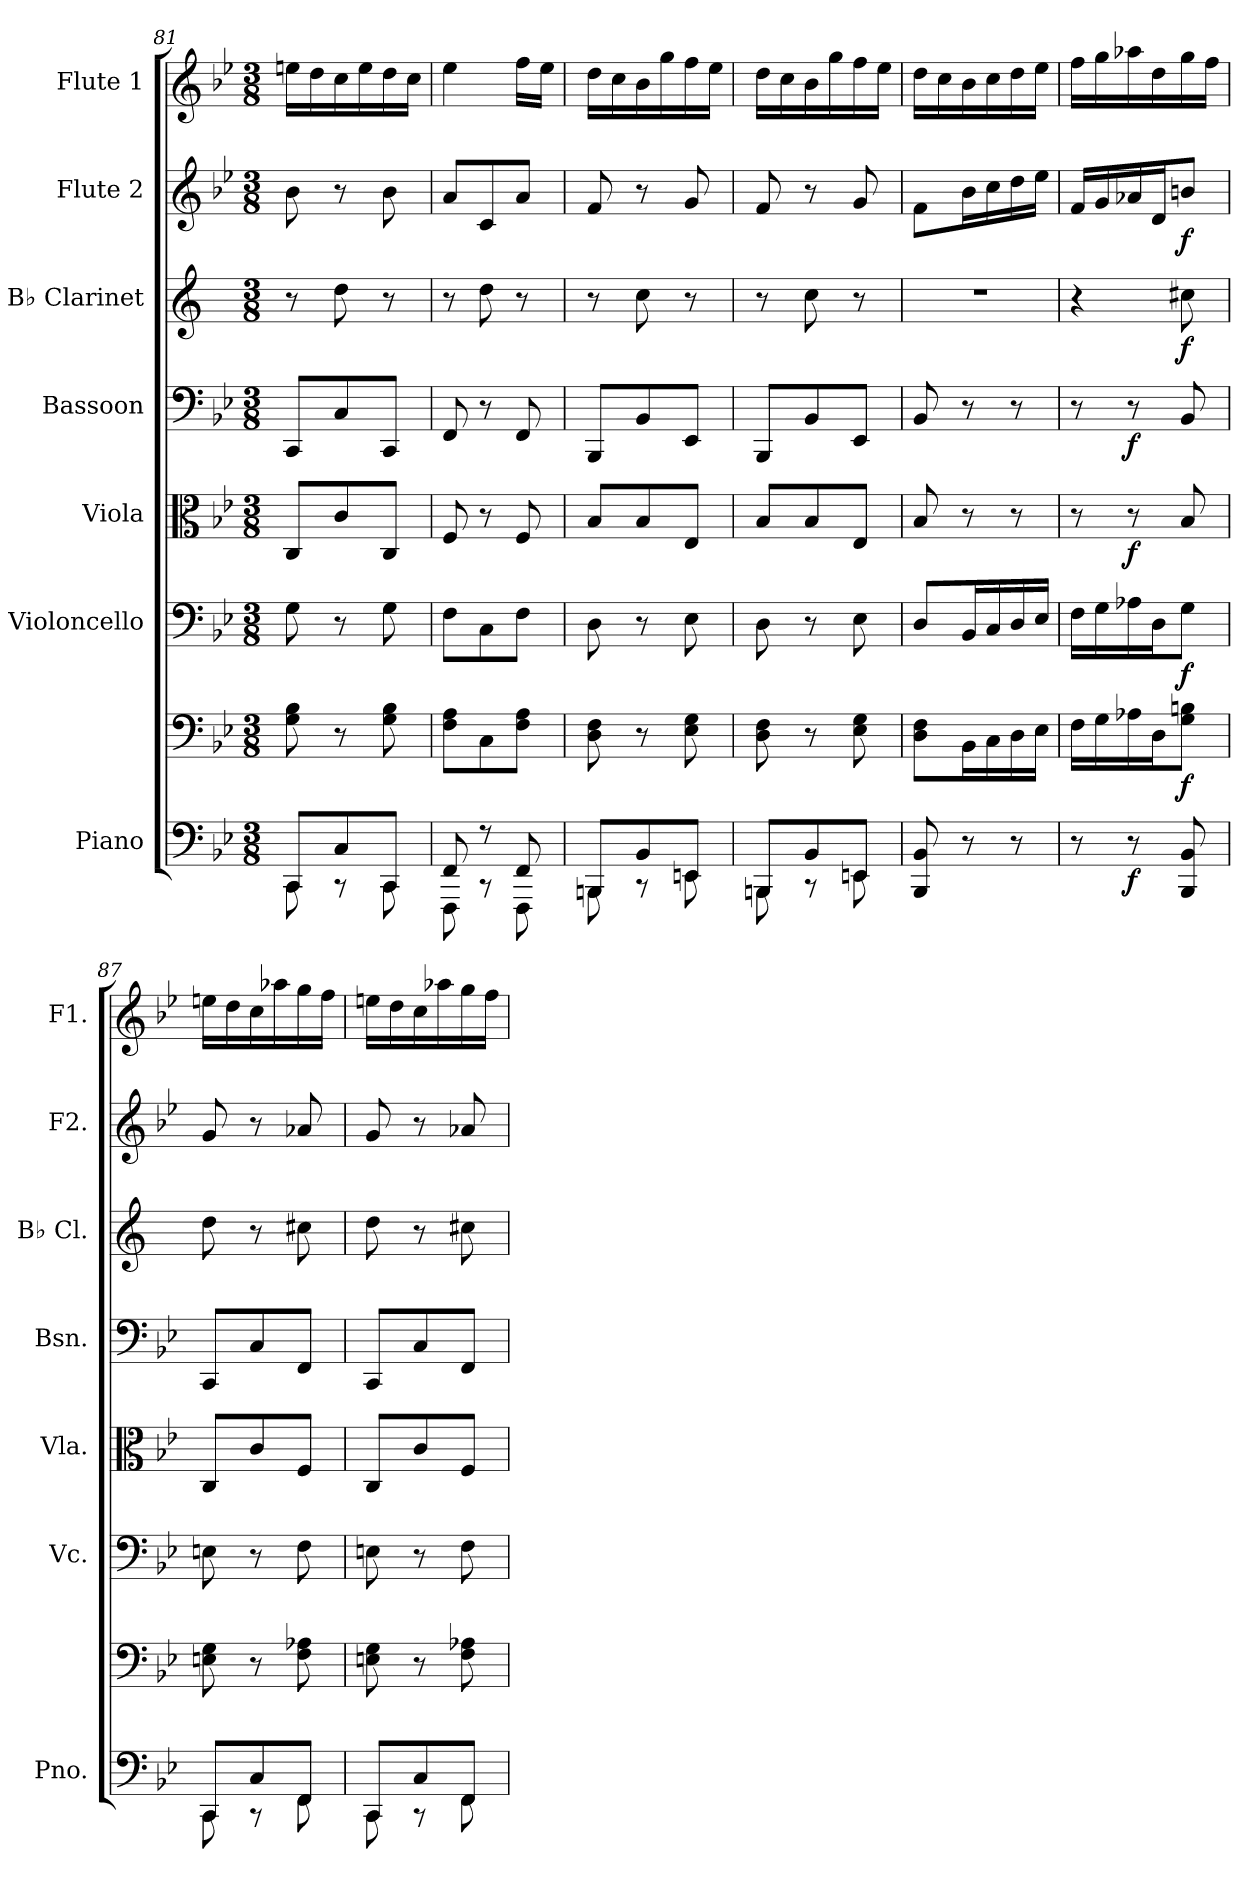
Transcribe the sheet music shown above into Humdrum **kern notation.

**kern	**kern	**dynam	**kern	**dynam	**kern	**dynam	**kern	**dynam	**kern	**dynam	**kern	**dynam	**kern
*part7	*part7	*part7	*part6	*part6	*part5	*part5	*part4	*part4	*part3	*part3	*part2	*part2	*part1
*staff8	*staff7	*staff7/8	*staff6	*staff6	*staff5	*staff5	*staff4	*staff4	*staff3	*staff3	*staff2	*staff2	*staff1
*I"Piano	*	*	*I"Violoncello	*	*I"Viola	*	*I"Bassoon	*	*I"B♭ Clarinet	*	*I"Flute 2	*	*I"Flute 1
*I'Pno.	*	*	*I'Vc.	*	*I'Vla.	*	*I'Bsn.	*	*I'B♭ Cl.	*	*I'F2.	*	*I'F1.
*clefF4	*clefF4	*	*clefF4	*	*clefC3	*	*clefF4	*	*clefG2	*	*clefG2	*	*clefG2
*	*	*	*	*	*	*	*	*	*ITrd1c2	*	*	*	*
*k[b-e-]	*k[b-e-]	*	*k[b-e-]	*	*k[b-e-]	*	*k[b-e-]	*	*k[b-e-]	*	*k[b-e-]	*	*k[b-e-]
*M3/8	*M3/8	*	*M3/8	*	*M3/8	*	*M3/8	*	*M3/8	*	*M3/8	*	*M3/8
=81	=81	=81	=81	=81	=81	=81	=81	=81	=81	=81	=81	=81	=81
*^	*	*	*	*	*	*	*	*	*	*	*	*	*
8CC/L	8CC\	8G\ 8B-\	.	8G\	.	8C/L	.	8CC/L	.	8r	.	8b-\	.	16een\LL
.	.	.	.	.	.	.	.	.	.	.	.	.	.	16dd\
8C/	8r	8r	.	8r	.	8c/	.	8C/	.	8cc\	.	8r	.	16cc\
.	.	.	.	.	.	.	.	.	.	.	.	.	.	16ee\
8CC/J	8CC\	8G\ 8B-\	.	8G\	.	8C/J	.	8CC/J	.	8r	.	8b-\	.	16dd\
.	.	.	.	.	.	.	.	.	.	.	.	.	.	16cc\JJ
=82	=82	=82	=82	=82	=82	=82	=82	=82	=82	=82	=82	=82	=82	=82
8FF/	8FFF\	8F\ 8A\L	.	8F\L	.	8F/	.	8FF/	.	8r	.	8a/L	.	4ee-\
8r	8r	8C\	.	8C\	.	8r	.	8r	.	8cc\	.	8c/	.	.
8FF/	8FFF\	8F\ 8A\J	.	8F\J	.	8F/	.	8FF/	.	8r	.	8a/J	.	16ff\LL
.	.	.	.	.	.	.	.	.	.	.	.	.	.	16ee-\JJ
!!LO:LB:g=z
=83	=83	=83	=83	=83	=83	=83	=83	=83	=83	=83	=83	=83	=83	=83
8BBB-/L	8BBBn\	8D\ 8F\	.	8D\	.	8B-/L	.	8BBB-/L	.	8r	.	8f/	.	16dd\LL
.	.	.	.	.	.	.	.	.	.	.	.	.	.	16cc\
8BB-/	8r	8r	.	8r	.	8B-/	.	8BB-/	.	8b-\	.	8r	.	16b-\
.	.	.	.	.	.	.	.	.	.	.	.	.	.	16gg\
8EE-/J	8EEn\	8E-\ 8G\	.	8E-\	.	8E-/J	.	8EE-/J	.	8r	.	8g/	.	16ff\
.	.	.	.	.	.	.	.	.	.	.	.	.	.	16ee-\JJ
=84	=84	=84	=84	=84	=84	=84	=84	=84	=84	=84	=84	=84	=84	=84
8BBB-/L	8BBBn\	8D\ 8F\	.	8D\	.	8B-/L	.	8BBB-/L	.	8r	.	8f/	.	16dd\LL
.	.	.	.	.	.	.	.	.	.	.	.	.	.	16cc\
8BB-/	8r	8r	.	8r	.	8B-/	.	8BB-/	.	8b-\	.	8r	.	16b-\
.	.	.	.	.	.	.	.	.	.	.	.	.	.	16gg\
8EE-/J	8EEn\	8E-\ 8G\	.	8E-\	.	8E-/J	.	8EE-/J	.	8r	.	8g/	.	16ff\
.	.	.	.	.	.	.	.	.	.	.	.	.	.	16ee-\JJ
*v	*v	*	*	*	*	*	*	*	*	*	*	*	*	*
=85	=85	=85	=85	=85	=85	=85	=85	=85	=85	=85	=85	=85	=85
8BBB-/ 8BB-/	8D\ 8F\L	.	8D/L	.	8B-/	.	8BB-/	.	4.r	.	8f\L	.	16dd\LL
.	.	.	.	.	.	.	.	.	.	.	.	.	16cc\
8r	16BB-\L	.	16BB-/L	.	8r	.	8r	.	.	.	16b-\L	.	16b-\
.	16C\	.	16C/	.	.	.	.	.	.	.	16cc\	.	16cc\
8r	16D\	.	16D/	.	8r	.	8r	.	.	.	16dd\	.	16dd\
.	16E-\JJ	.	16E-/JJ	.	.	.	.	.	.	.	16ee-\JJ	.	16ee-\JJ
=86	=86	=86	=86	=86	=86	=86	=86	=86	=86	=86	=86	=86	=86
8r	16F\LL	.	16F\LL	.	8r	.	8r	.	4r	.	16f/LL	.	16ff\LL
.	16G\	.	16G\	.	.	.	.	.	.	.	16g/	.	16gg\
!	!	!LO:DY:b=2	!	!	!	!LO:DY:b	!	!LO:DY:b	!	!	!	!	!
8r	16A-X\	f	16A-X\	.	8r	f	8r	f	.	.	16a-X/	.	16aa-X\
.	16D\J	.	16D\J	.	.	.	.	.	.	.	16d/J	.	16dd\
!	!	!LO:DY:b	!	!LO:DY:b	!	!	!	!	!	!LO:DY:b	!	!LO:DY:b	!
8BBB-/ 8BB-/	8G\ 8Bn\J	f	8G\J	f	8B-/	.	8BB-/	.	8bn\	f	8bn/J	f	16gg\
.	.	.	.	.	.	.	.	.	.	.	.	.	16ff\JJ
=87	=87	=87	=87	=87	=87	=87	=87	=87	=87	=87	=87	=87	=87
*^	*	*	*	*	*	*	*	*	*	*	*	*	*
8CC/L	8CC\	8En\ 8G\	.	8En\	.	8C/L	.	8CC/L	.	8cc\	.	8g/	.	16een\LL
.	.	.	.	.	.	.	.	.	.	.	.	.	.	16dd\
8C/	8r	8r	.	8r	.	8c/	.	8C/	.	8r	.	8r	.	16cc\
.	.	.	.	.	.	.	.	.	.	.	.	.	.	16aa-X\
8FF/J	8FF\	8F\ 8A-X\	.	8F\	.	8F/J	.	8FF/J	.	8bn\	.	8a-X/	.	16gg\
.	.	.	.	.	.	.	.	.	.	.	.	.	.	16ff\JJ
=88	=88	=88	=88	=88	=88	=88	=88	=88	=88	=88	=88	=88	=88	=88
8CC/L	8CC\	8En\ 8G\	.	8En\	.	8C/L	.	8CC/L	.	8cc\	.	8g/	.	16een\LL
.	.	.	.	.	.	.	.	.	.	.	.	.	.	16dd\
8C/	8r	8r	.	8r	.	8c/	.	8C/	.	8r	.	8r	.	16cc\
.	.	.	.	.	.	.	.	.	.	.	.	.	.	16aa-X\
8FF/J	8FF\	8F\ 8A-X\	.	8F\	.	8F/J	.	8FF/J	.	8bn\	.	8a-X/	.	16gg\
.	.	.	.	.	.	.	.	.	.	.	.	.	.	16ff\JJ
*v	*v	*	*	*	*	*	*	*	*	*	*	*	*	*
=	=	=	=	=	=	=	=	=	=	=	=	=	=
*-	*-	*-	*-	*-	*-	*-	*-	*-	*-	*-	*-	*-	*-
